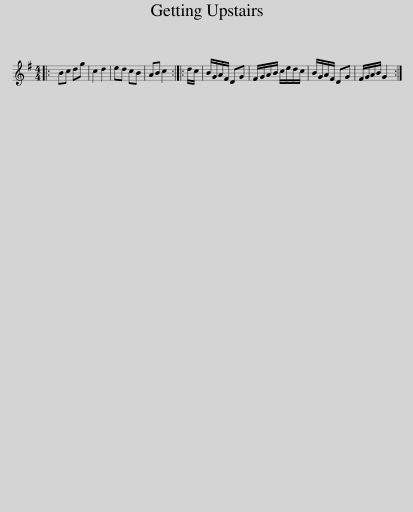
X:1
L:1/8
M:4/4
I:linebreak $
K:G
V:1 treble
V:1
|: Bc dg | c2 d2 | ed cB | AB c2 :: d/c/ | %5
 B/G/A/F/ DG | F/G/A/B/ c/e/d/c/ | B/G/A/F/ DG | F/G/A/B/ G2 :| %9
